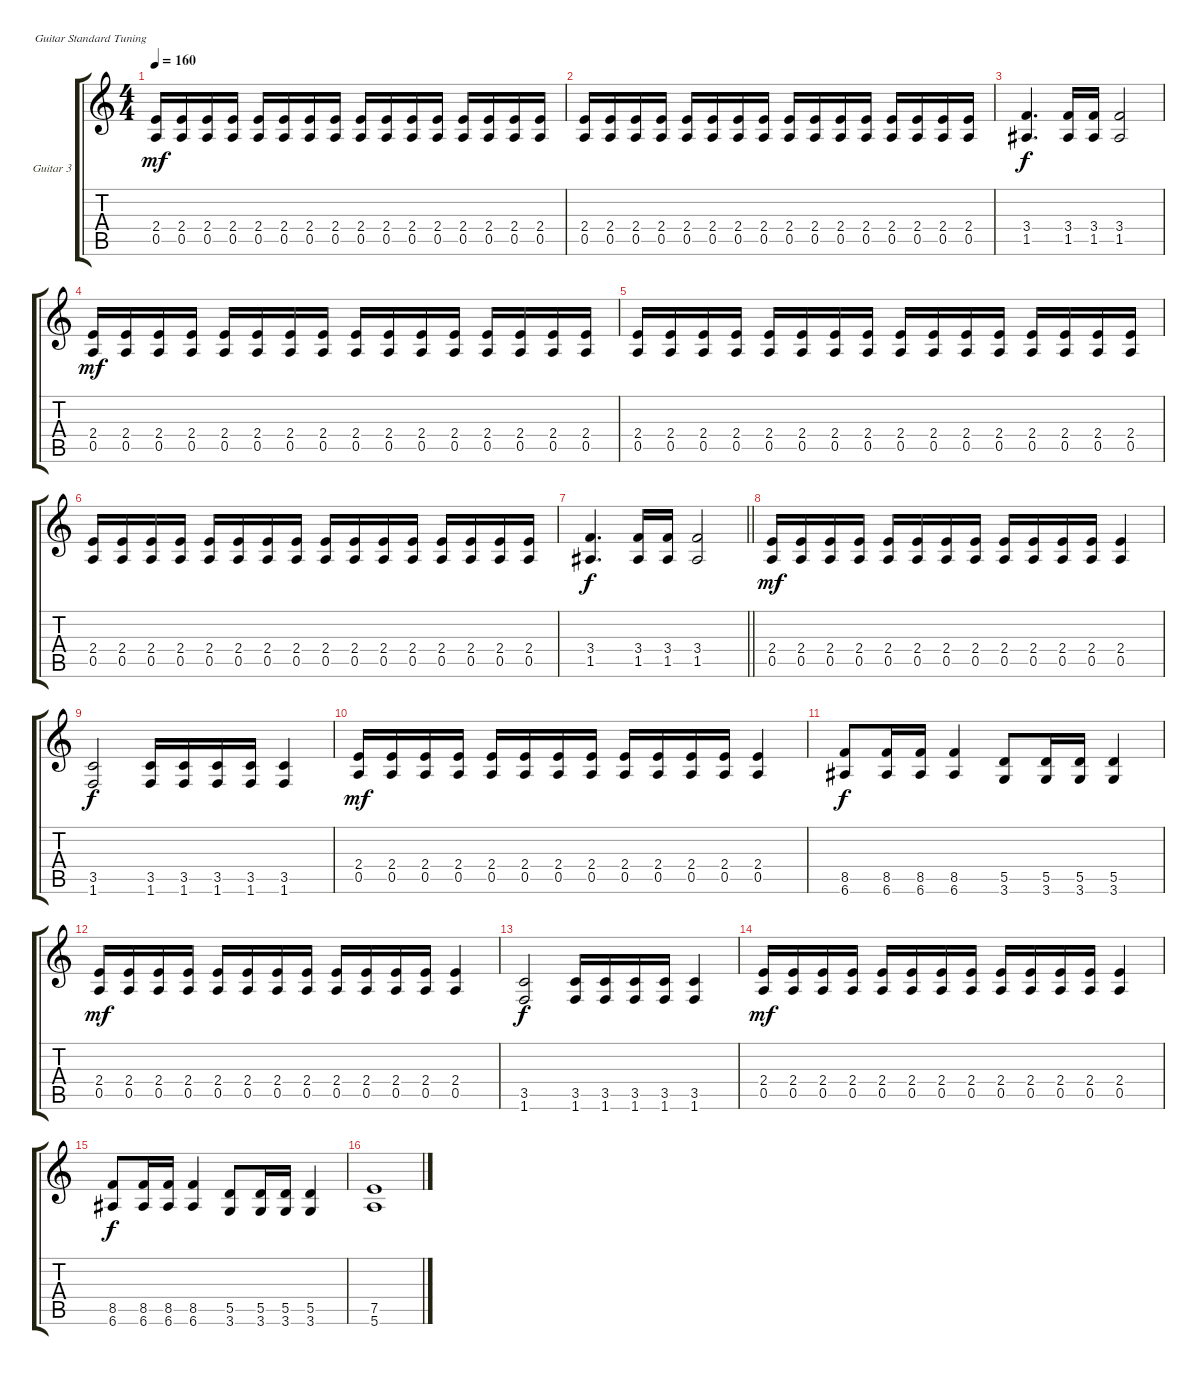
\defaultSystemsLayout 4
\bracketExtendMode groupsimilarinstruments
\firstSystemTrackNameOrientation horizontal
\otherSystemsTrackNameOrientation horizontal
\track ("Guitar 3" "Guitar 3") {instrument distortionguitar}
\staff {score tabs}
\tuning (E4 B3 G3 D3 A2 E2)
\ts (4 4)
\tempo 160
\clef g2
\ks aminor
(2.4 0.5).16{dy mf} (2.4 0.5).16 (2.4 0.5).16 (2.4 0.5).16 (2.4 0.5).16 (2.4 0.5).16 (2.4 0.5).16 (2.4 0.5).16 (2.4 0.5).16 (2.4 0.5).16 (2.4 0.5).16 (2.4 0.5).16 (2.4 0.5).16 (2.4 0.5).16 (2.4 0.5).16 (2.4 0.5).16 |
(2.4 0.5).16 (2.4 0.5).16 (2.4 0.5).16 (2.4 0.5).16 (2.4 0.5).16 (2.4 0.5).16 (2.4 0.5).16 (2.4 0.5).16 (2.4 0.5).16 (2.4 0.5).16 (2.4 0.5).16 (2.4 0.5).16 (2.4 0.5).16 (2.4 0.5).16 (2.4 0.5).16 (2.4 0.5).16 |
(1.5 3.4).4{d dy f} (1.5 3.4).16 (1.5 3.4).16 (1.5 3.4).2 |
(2.4 0.5).16{dy mf} (2.4 0.5).16 (2.4 0.5).16 (2.4 0.5).16 (2.4 0.5).16 (2.4 0.5).16 (2.4 0.5).16 (2.4 0.5).16 (2.4 0.5).16 (2.4 0.5).16 (2.4 0.5).16 (2.4 0.5).16 (2.4 0.5).16 (2.4 0.5).16 (2.4 0.5).16 (2.4 0.5).16 |
(2.4 0.5).16 (2.4 0.5).16 (2.4 0.5).16 (2.4 0.5).16 (2.4 0.5).16 (2.4 0.5).16 (2.4 0.5).16 (2.4 0.5).16 (2.4 0.5).16 (2.4 0.5).16 (2.4 0.5).16 (2.4 0.5).16 (2.4 0.5).16 (2.4 0.5).16 (2.4 0.5).16 (2.4 0.5).16 |
(2.4 0.5).16 (2.4 0.5).16 (2.4 0.5).16 (2.4 0.5).16 (2.4 0.5).16 (2.4 0.5).16 (2.4 0.5).16 (2.4 0.5).16 (2.4 0.5).16 (2.4 0.5).16 (2.4 0.5).16 (2.4 0.5).16 (2.4 0.5).16 (2.4 0.5).16 (2.4 0.5).16 (2.4 0.5).16 |
\barLineRight lightlight
(1.5 3.4).4{d dy f} (1.5 3.4).16 (1.5 3.4).16 (1.5 3.4).2 |
(0.5 2.4).16{dy mf} (0.5 2.4).16 (0.5 2.4).16 (0.5 2.4).16 (0.5 2.4).16 (0.5 2.4).16 (0.5 2.4).16 (0.5 2.4).16 (0.5 2.4).16 (0.5 2.4).16 (0.5 2.4).16 (0.5 2.4).16 (0.5 2.4).4 |
(1.6 3.5).2{dy f} (1.6 3.5).16 (1.6 3.5).16 (1.6 3.5).16 (1.6 3.5).16 (1.6 3.5).4 |
(0.5 2.4).16{dy mf} (0.5 2.4).16 (0.5 2.4).16 (0.5 2.4).16 (0.5 2.4).16 (0.5 2.4).16 (0.5 2.4).16 (0.5 2.4).16 (0.5 2.4).16 (0.5 2.4).16 (0.5 2.4).16 (0.5 2.4).16 (0.5 2.4).4 |
(6.6 8.5).8{dy f} (6.6 8.5).16 (6.6 8.5).16 (6.6 8.5).4 (3.6 5.5).8 (3.6 5.5).16 (3.6 5.5).16 (3.6 5.5).4 |
(0.5 2.4).16{dy mf} (0.5 2.4).16 (0.5 2.4).16 (0.5 2.4).16 (0.5 2.4).16 (0.5 2.4).16 (0.5 2.4).16 (0.5 2.4).16 (0.5 2.4).16 (0.5 2.4).16 (0.5 2.4).16 (0.5 2.4).16 (0.5 2.4).4 |
(1.6 3.5).2{dy f} (1.6 3.5).16 (1.6 3.5).16 (1.6 3.5).16 (1.6 3.5).16 (1.6 3.5).4 |
(0.5 2.4).16{dy mf} (0.5 2.4).16 (0.5 2.4).16 (0.5 2.4).16 (0.5 2.4).16 (0.5 2.4).16 (0.5 2.4).16 (0.5 2.4).16 (0.5 2.4).16 (0.5 2.4).16 (0.5 2.4).16 (0.5 2.4).16 (0.5 2.4).4 |
(6.6 8.5).8{dy f} (6.6 8.5).16 (6.6 8.5).16 (6.6 8.5).4 (3.6 5.5).8 (3.6 5.5).16 (3.6 5.5).16 (3.6 5.5).4 |
(5.6 7.5).1
